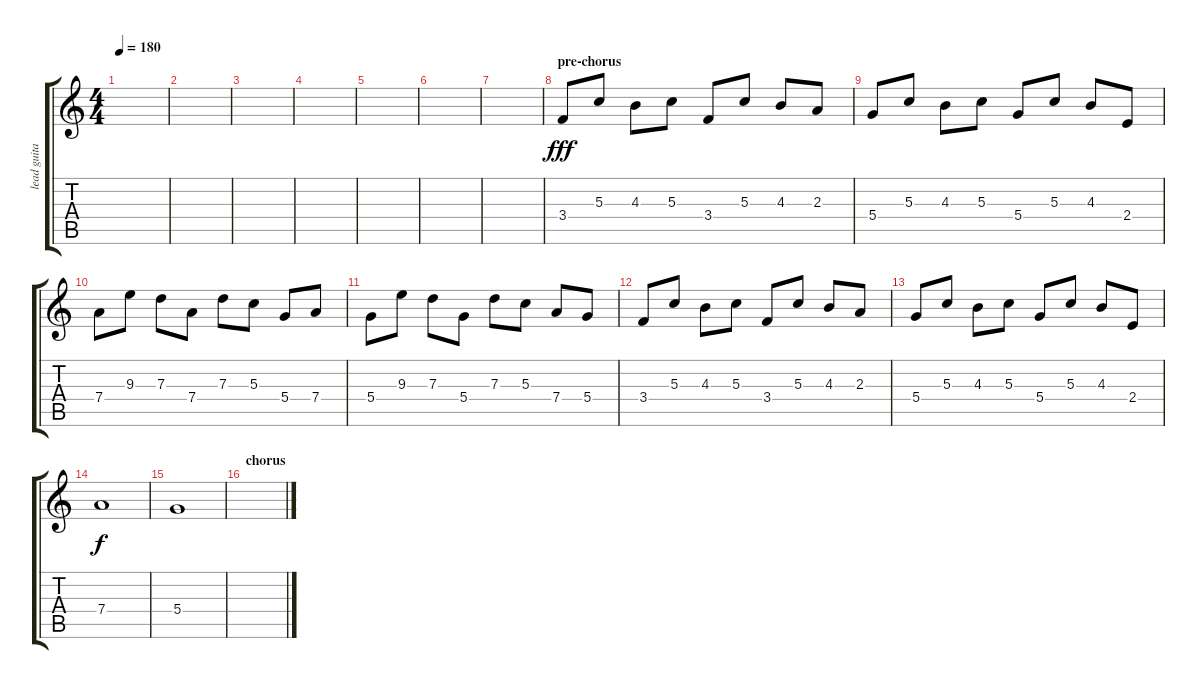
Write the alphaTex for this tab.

\track ("lead guitar" "lead guita") {instrument distortionguitar}
\staff {score tabs}
\tuning (E4 B3 G3 D3 A2 E2) {hide}
\ts (4 4)
\tempo 180
\clef g2
\ks c
|
|
|
|
|
|
|
\section ("" "pre-chorus")
3.4.8{dy fff} 5.3.8 4.3.8 5.3.8 3.4.8 5.3.8 4.3.8 2.3.8 |
5.4.8 5.3.8 4.3.8 5.3.8 5.4.8 5.3.8 4.3.8 2.4.8 |
7.4.8 9.3.8 7.3.8 7.4.8 7.3.8 5.3.8 5.4.8 7.4.8 |
5.4.8 9.3.8 7.3.8 5.4.8 7.3.8 5.3.8 7.4.8 5.4.8 |
3.4.8 5.3.8 4.3.8 5.3.8 3.4.8 5.3.8 4.3.8 2.3.8 |
5.4.8 5.3.8 4.3.8 5.3.8 5.4.8 5.3.8 4.3.8 2.4.8 |
7.4.1{dy f} |
5.4.1 |
\section ("" "chorus")
